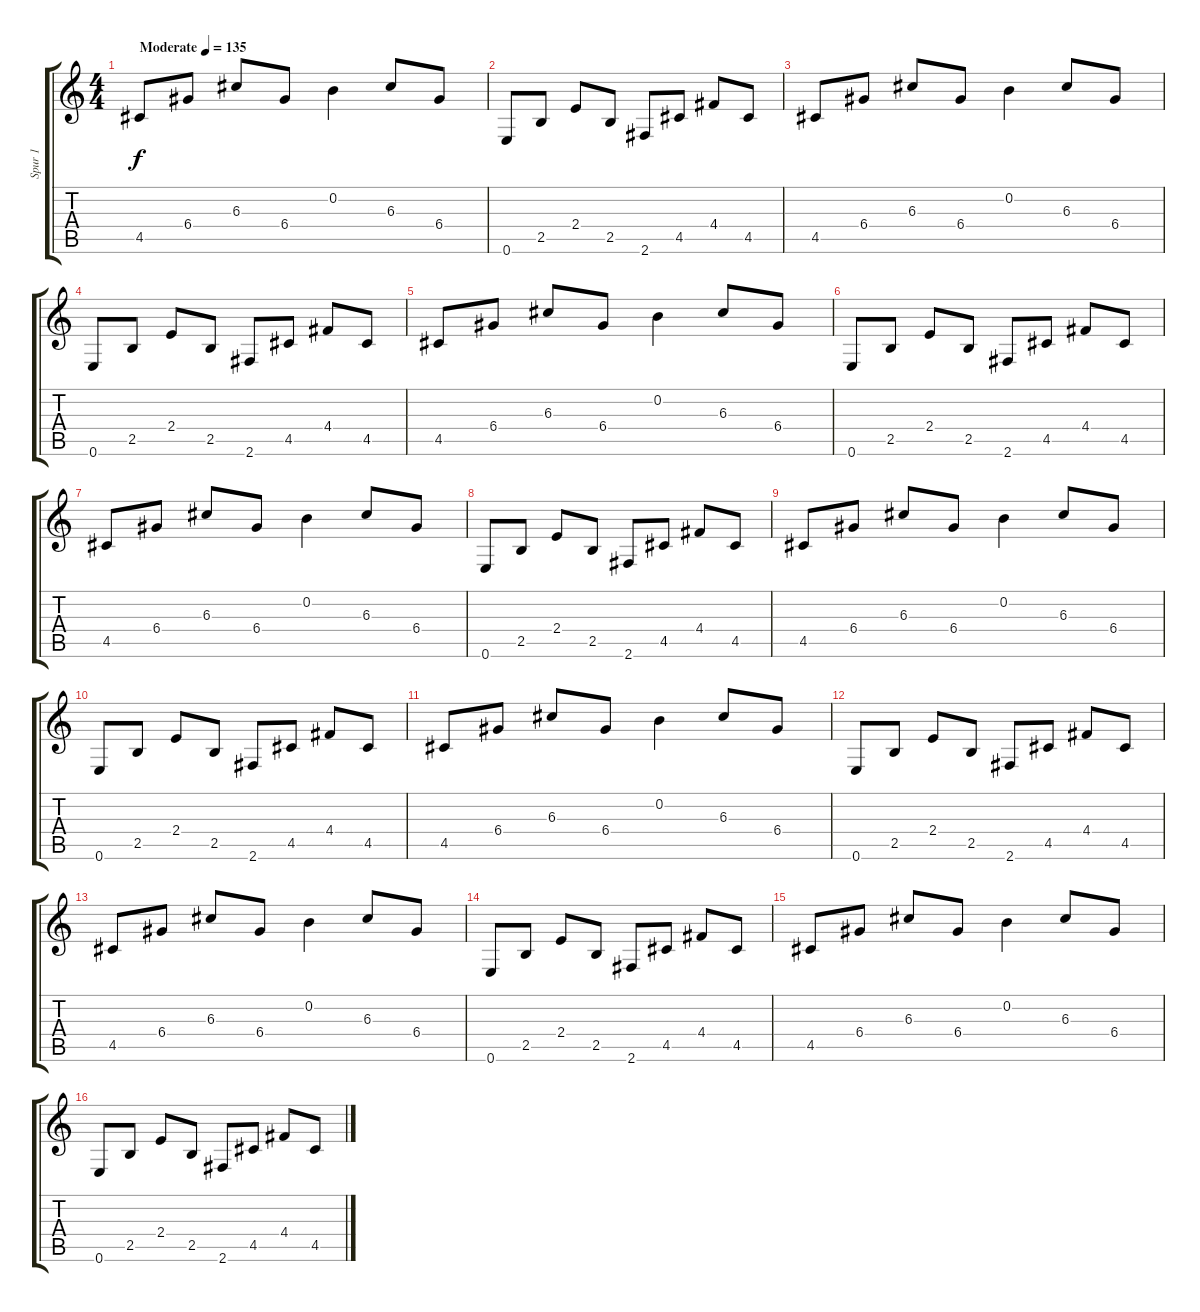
\track ("Spur 1" "Spur 1") {instrument electricguitarclean}
\staff {score tabs}
\tuning (E4 B3 G3 D3 A2 E2) {hide}
\ts (4 4)
\tempo (135 "Moderate")
\clef g2
\ks c
4.5.8{dy f instrument electricguitarclean} 6.4.8 6.3.8 6.4.8 0.2.4 6.3.8 6.4.8 |
0.6.8 2.5.8 2.4.8 2.5.8 2.6.8 4.5.8 4.4.8 4.5.8 |
4.5.8 6.4.8 6.3.8 6.4.8 0.2.4 6.3.8 6.4.8 |
0.6.8 2.5.8 2.4.8 2.5.8 2.6.8 4.5.8 4.4.8 4.5.8 |
4.5.8 6.4.8 6.3.8 6.4.8 0.2.4 6.3.8 6.4.8 |
0.6.8 2.5.8 2.4.8 2.5.8 2.6.8 4.5.8 4.4.8 4.5.8 |
4.5.8 6.4.8 6.3.8 6.4.8 0.2.4 6.3.8 6.4.8 |
0.6.8 2.5.8 2.4.8 2.5.8 2.6.8 4.5.8 4.4.8 4.5.8 |
4.5.8 6.4.8 6.3.8 6.4.8 0.2.4 6.3.8 6.4.8 |
0.6.8 2.5.8 2.4.8 2.5.8 2.6.8 4.5.8 4.4.8 4.5.8 |
4.5.8 6.4.8 6.3.8 6.4.8 0.2.4 6.3.8 6.4.8 |
0.6.8 2.5.8 2.4.8 2.5.8 2.6.8 4.5.8 4.4.8 4.5.8 |
4.5.8 6.4.8 6.3.8 6.4.8 0.2.4 6.3.8 6.4.8 |
0.6.8 2.5.8 2.4.8 2.5.8 2.6.8 4.5.8 4.4.8 4.5.8 |
4.5.8 6.4.8 6.3.8 6.4.8 0.2.4 6.3.8 6.4.8 |
0.6.8 2.5.8 2.4.8 2.5.8 2.6.8 4.5.8 4.4.8 4.5.8
